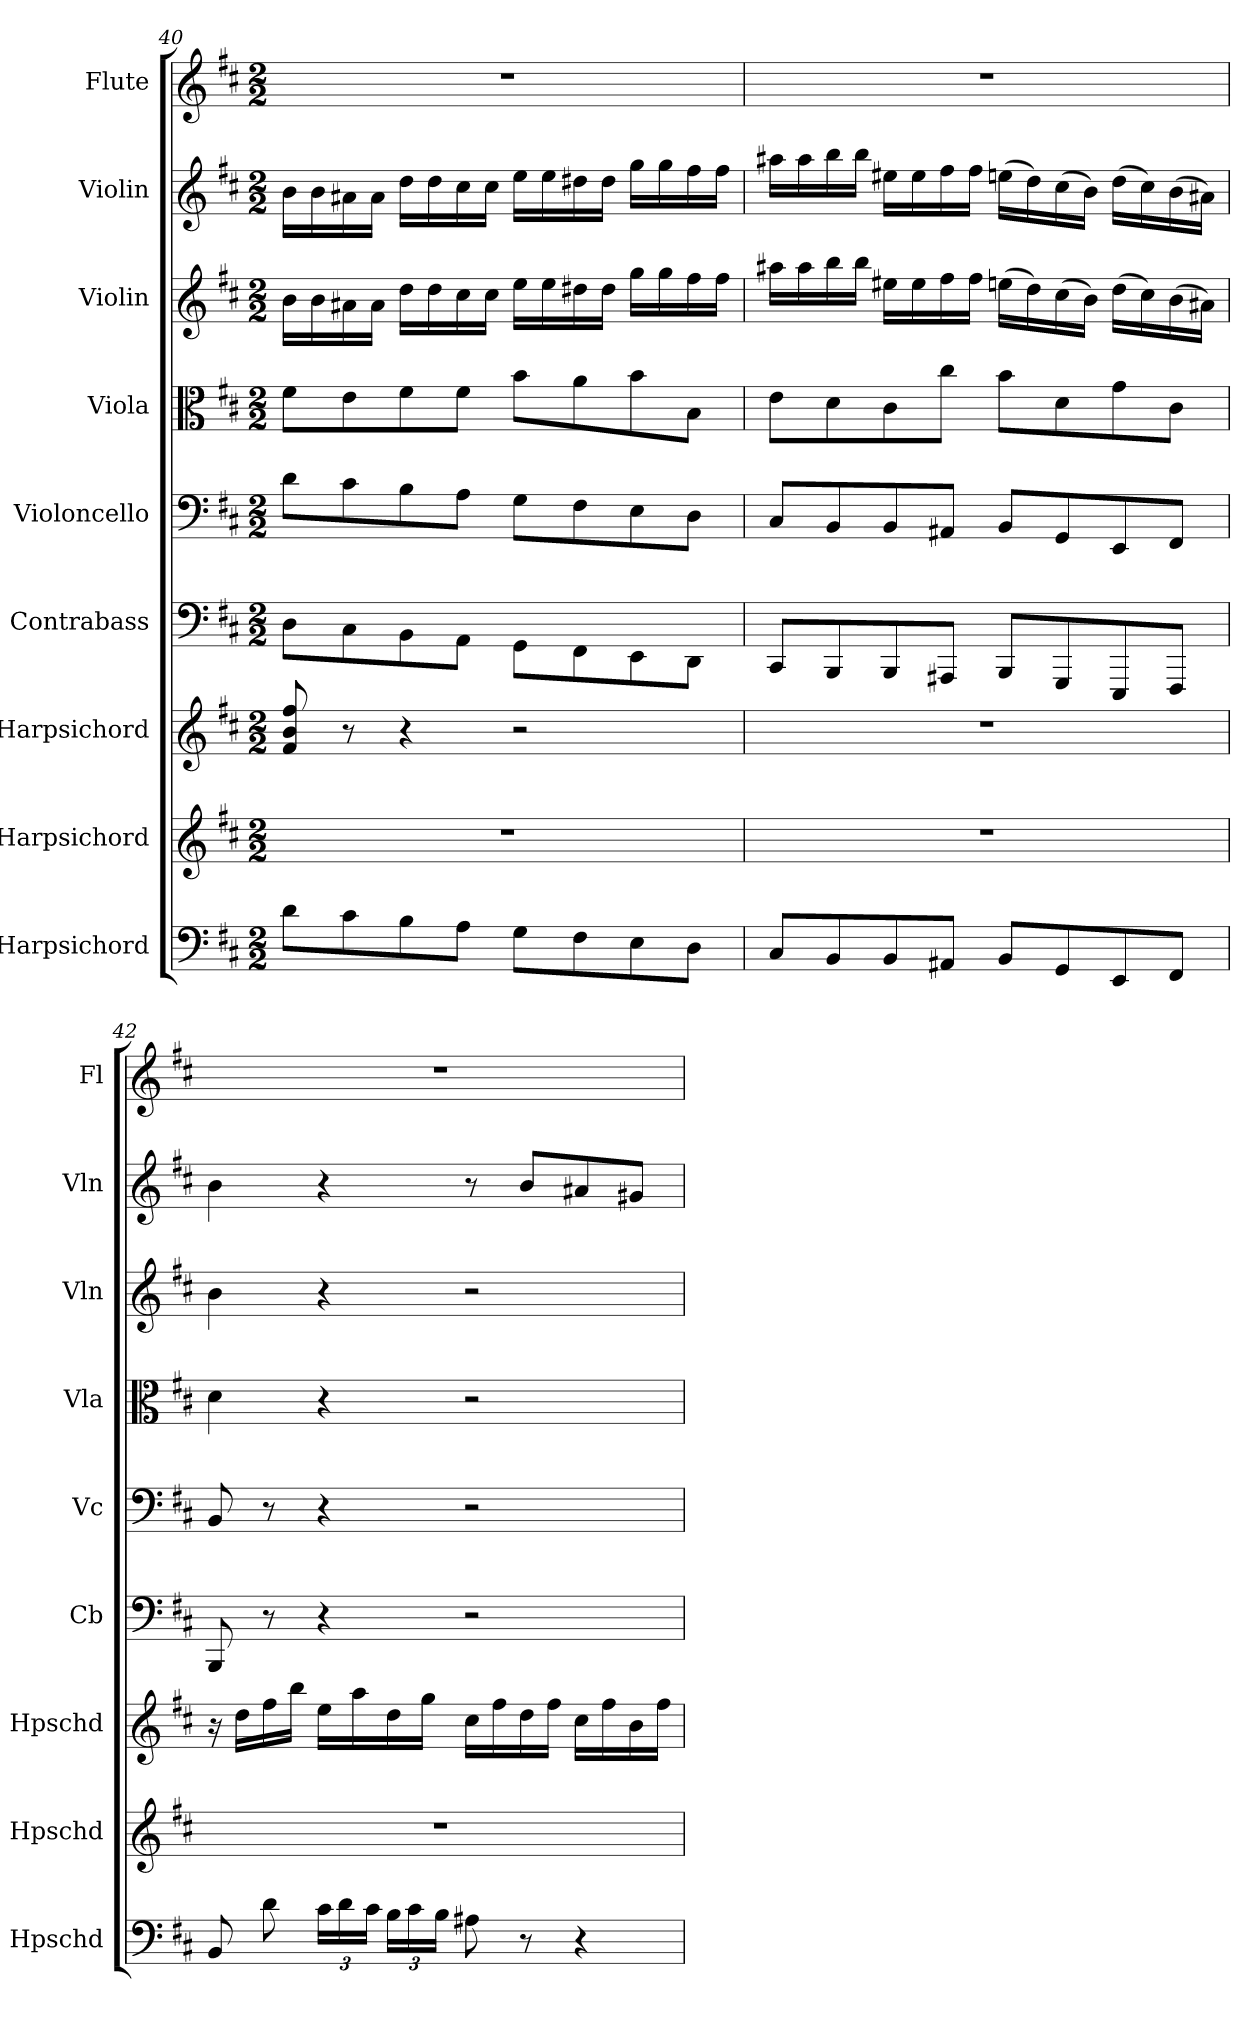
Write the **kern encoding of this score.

**kern	**kern	**kern	**kern	**kern	**kern	**kern	**kern	**kern
*part9	*part8	*part7	*part6	*part5	*part4	*part3	*part2	*part1
*staff9	*staff8	*staff7	*staff6	*staff5	*staff4	*staff3	*staff2	*staff1
*I"Harpsichord	*I"Harpsichord	*I"Harpsichord	*I"Contrabass	*I"Violoncello	*I"Viola	*I"Violin	*I"Violin	*I"Flute
*I'Hpschd	*I'Hpschd	*I'Hpschd	*I'Cb	*I'Vc	*I'Vla	*I'Vln	*I'Vln	*I'Fl
*clefF4	*clefG2	*clefG2	*clefF4	*clefF4	*clefC3	*clefG2	*clefG2	*clefG2
*	*	*	*ITrd7c12	*	*	*	*	*
*k[f#c#]	*k[f#c#]	*k[f#c#]	*k[f#c#]	*k[f#c#]	*k[f#c#]	*k[f#c#]	*k[f#c#]	*k[f#c#]
*D:	*D:	*D:	*D:	*D:	*D:	*D:	*D:	*D:
*M2/2	*M2/2	*M2/2	*M2/2	*M2/2	*M2/2	*M2/2	*M2/2	*M2/2
=40	=40	=40	=40	=40	=40	=40	=40	=40
8d\L	1r	8ff#/ 8b/ 8f#/	8DD\L	8d\L	8f#\L	16b\LL	16b\LL	1r
.	.	.	.	.	.	16b\	16b\	.
8c#\	.	8r	8CC#\	8c#\	8e\	16a#X\	16a#X\	.
.	.	.	.	.	.	16a#\JJ	16a#\JJ	.
8B\	.	4r	8BBB\	8B\	8f#\	16dd\LL	16dd\LL	.
.	.	.	.	.	.	16dd\	16dd\	.
8A\J	.	.	8AAA\J	8A\J	8f#\J	16cc#\	16cc#\	.
.	.	.	.	.	.	16cc#\JJ	16cc#\JJ	.
8G\L	.	2r	8GGG\L	8G\L	8b\L	16ee\LL	16ee\LL	.
.	.	.	.	.	.	16ee\	16ee\	.
8F#\	.	.	8FFF#\	8F#\	8a\	16dd#X\	16dd#X\	.
.	.	.	.	.	.	16dd#\JJ	16dd#\JJ	.
8E\	.	.	8EEE\	8E\	8b\	16gg\LL	16gg\LL	.
.	.	.	.	.	.	16gg\	16gg\	.
8D\J	.	.	8DDD\J	8D\J	8B\J	16ff#\	16ff#\	.
.	.	.	.	.	.	16ff#\JJ	16ff#\JJ	.
=41	=41	=41	=41	=41	=41	=41	=41	=41
8C#/L	1r	1r	8CCC#/L	8C#/L	8e\L	16aa#X\LL	16aa#X\LL	1r
.	.	.	.	.	.	16aa#\	16aa#\	.
8BB/	.	.	8BBBB/	8BB/	8d\	16bb\	16bb\	.
.	.	.	.	.	.	16bb\JJ	16bb\JJ	.
8BB/	.	.	8BBBB/	8BB/	8c#\	16ee#X\LL	16ee#X\LL	.
.	.	.	.	.	.	16ee#\	16ee#\	.
8AA#X/J	.	.	8AAAA#X/J	8AA#X/J	8cc#\J	16ff#\	16ff#\	.
.	.	.	.	.	.	16ff#\JJ	16ff#\JJ	.
8BB/L	.	.	8BBBB/L	8BB/L	8b\L	(16een\LL	(16een\LL	.
.	.	.	.	.	.	16dd\)	16dd\)	.
8GG/	.	.	8GGGG/	8GG/	8d\	(16cc#\	(16cc#\	.
.	.	.	.	.	.	16b\JJ)	16b\JJ)	.
8EE/	.	.	8EEEE/	8EE/	8g\	(16dd\LL	(16dd\LL	.
.	.	.	.	.	.	16cc#\)	16cc#\)	.
8FF#/J	.	.	8FFFF#/J	8FF#/J	8c#\J	(16b\	(16b\	.
.	.	.	.	.	.	16a#X\JJ)	16a#X\JJ)	.
=42	=42	=42	=42	=42	=42	=42	=42	=42
8BB/	1r	16r	8BBBB/	8BB/	4d\	4b\	4b\	1r
.	.	16dd\LL	.	.	.	.	.	.
8d\	.	16ff#\	8r	8r	.	.	.	.
.	.	16bb\JJ	.	.	.	.	.	.
*Xbrackettup	*	*	*	*	*	*	*	*
24c#\LL	.	16ee\LL	4r	4r	4r	4r	4r	.
24d\	.	.	.	.	.	.	.	.
.	.	16aa\	.	.	.	.	.	.
24c#\JJ	.	.	.	.	.	.	.	.
24B\LL	.	16dd\	.	.	.	.	.	.
24c#\	.	.	.	.	.	.	.	.
.	.	16gg\JJ	.	.	.	.	.	.
24B\JJ	.	.	.	.	.	.	.	.
8A#X\	.	16cc#\LL	2r	2r	2r	2r	8r	.
.	.	16ff#\	.	.	.	.	.	.
8r	.	16dd\	.	.	.	.	8b/L	.
.	.	16ff#\JJ	.	.	.	.	.	.
4r	.	16cc#\LL	.	.	.	.	8a#X/	.
.	.	16ff#\	.	.	.	.	.	.
.	.	16b\	.	.	.	.	8g#X/J	.
.	.	16ff#\JJ	.	.	.	.	.	.
=	=	=	=	=	=	=	=	=
*-	*-	*-	*-	*-	*-	*-	*-	*-
